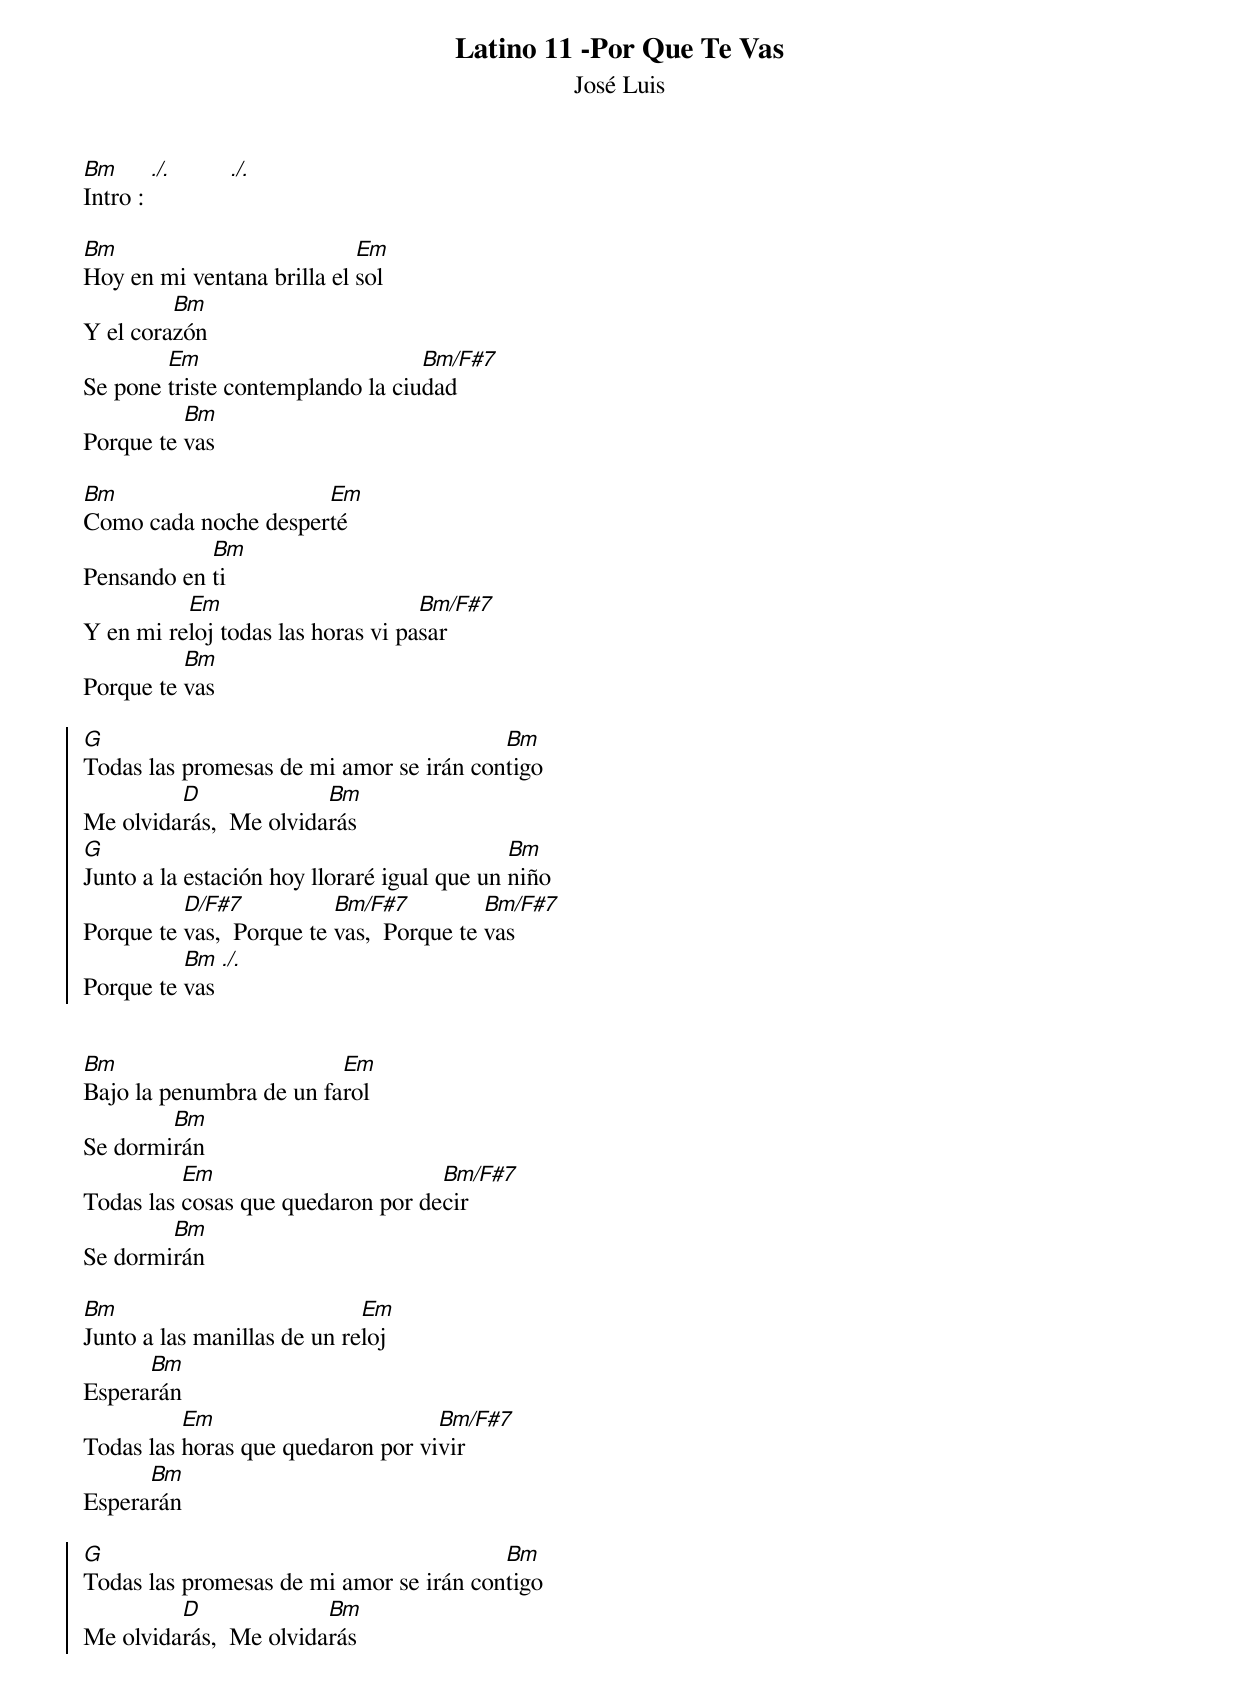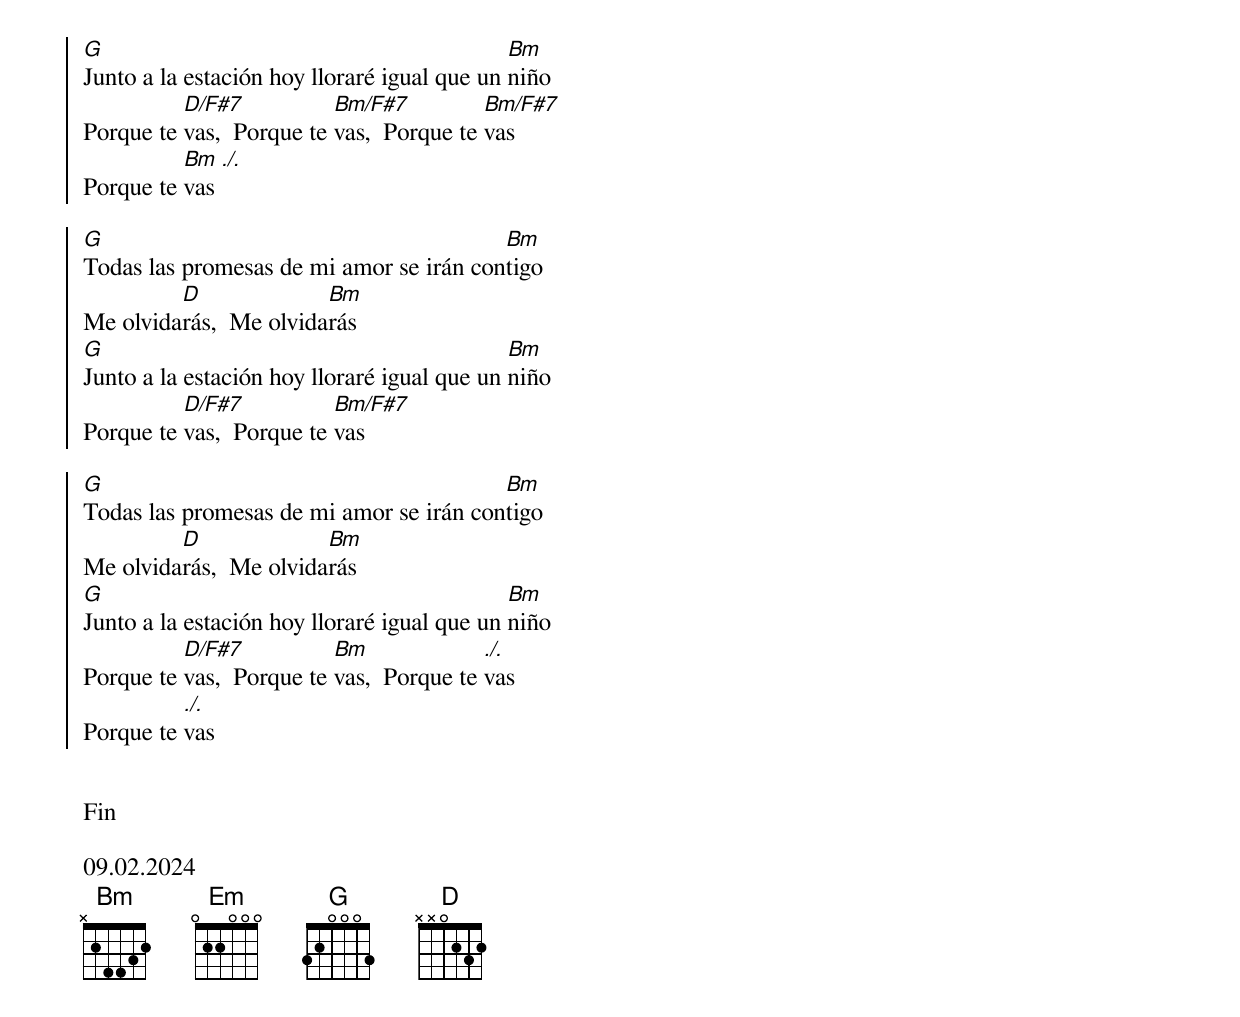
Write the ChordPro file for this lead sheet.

{title: Latino 11 -Por Que Te Vas}
{subtitle: José Luis}
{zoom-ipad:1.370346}

[Bm]     [./.]         [./.]
Intro :

[Bm]Hoy en mi ventana brilla el [Em]sol
Y el cora[Bm]zón
Se pone [Em]triste contemplando la ciu[Bm/F#7]dad
Porque te [Bm]vas

[Bm]Como cada noche desper[Em]té
Pensando en [Bm]ti
Y en mi re[Em]loj todas las horas vi pa[Bm/F#7]sar
Porque te [Bm]vas

{soc}
[G]Todas las promesas de mi amor se irán con[Bm]tigo
Me olvida[D]rás,  Me olvida[Bm]rás
[G]Junto a la estación hoy lloraré igual que un [Bm]niño
Porque te [D/F#7]vas,  Porque te [Bm/F#7]vas,  Porque te [Bm/F#7]vas
Porque te [Bm]vas [./.]
{eoc}


[Bm]Bajo la penumbra de un fa[Em]rol
Se dormi[Bm]rán
Todas las [Em]cosas que quedaron por de[Bm/F#7]cir
Se dormi[Bm]rán

[Bm]Junto a las manillas de un re[Em]loj
Espera[Bm]rán
Todas las [Em]horas que quedaron por vi[Bm/F#7]vir
Espera[Bm]rán

{soc}
[G]Todas las promesas de mi amor se irán con[Bm]tigo
Me olvida[D]rás,  Me olvida[Bm]rás
[G]Junto a la estación hoy lloraré igual que un [Bm]niño
Porque te [D/F#7]vas,  Porque te [Bm/F#7]vas,  Porque te [Bm/F#7]vas
Porque te [Bm]vas [./.]
{eoc}

{soc}
[G]Todas las promesas de mi amor se irán con[Bm]tigo
Me olvida[D]rás,  Me olvida[Bm]rás
[G]Junto a la estación hoy lloraré igual que un [Bm]niño
Porque te [D/F#7]vas,  Porque te [Bm/F#7]vas
{eoc}

{soc}
[G]Todas las promesas de mi amor se irán con[Bm]tigo
Me olvida[D]rás,  Me olvida[Bm]rás
[G]Junto a la estación hoy lloraré igual que un [Bm]niño
Porque te [D/F#7]vas,  Porque te [Bm]vas,  Porque te [./.]vas
Porque te [./.]vas
{eoc}


Fin

09.02.2024
